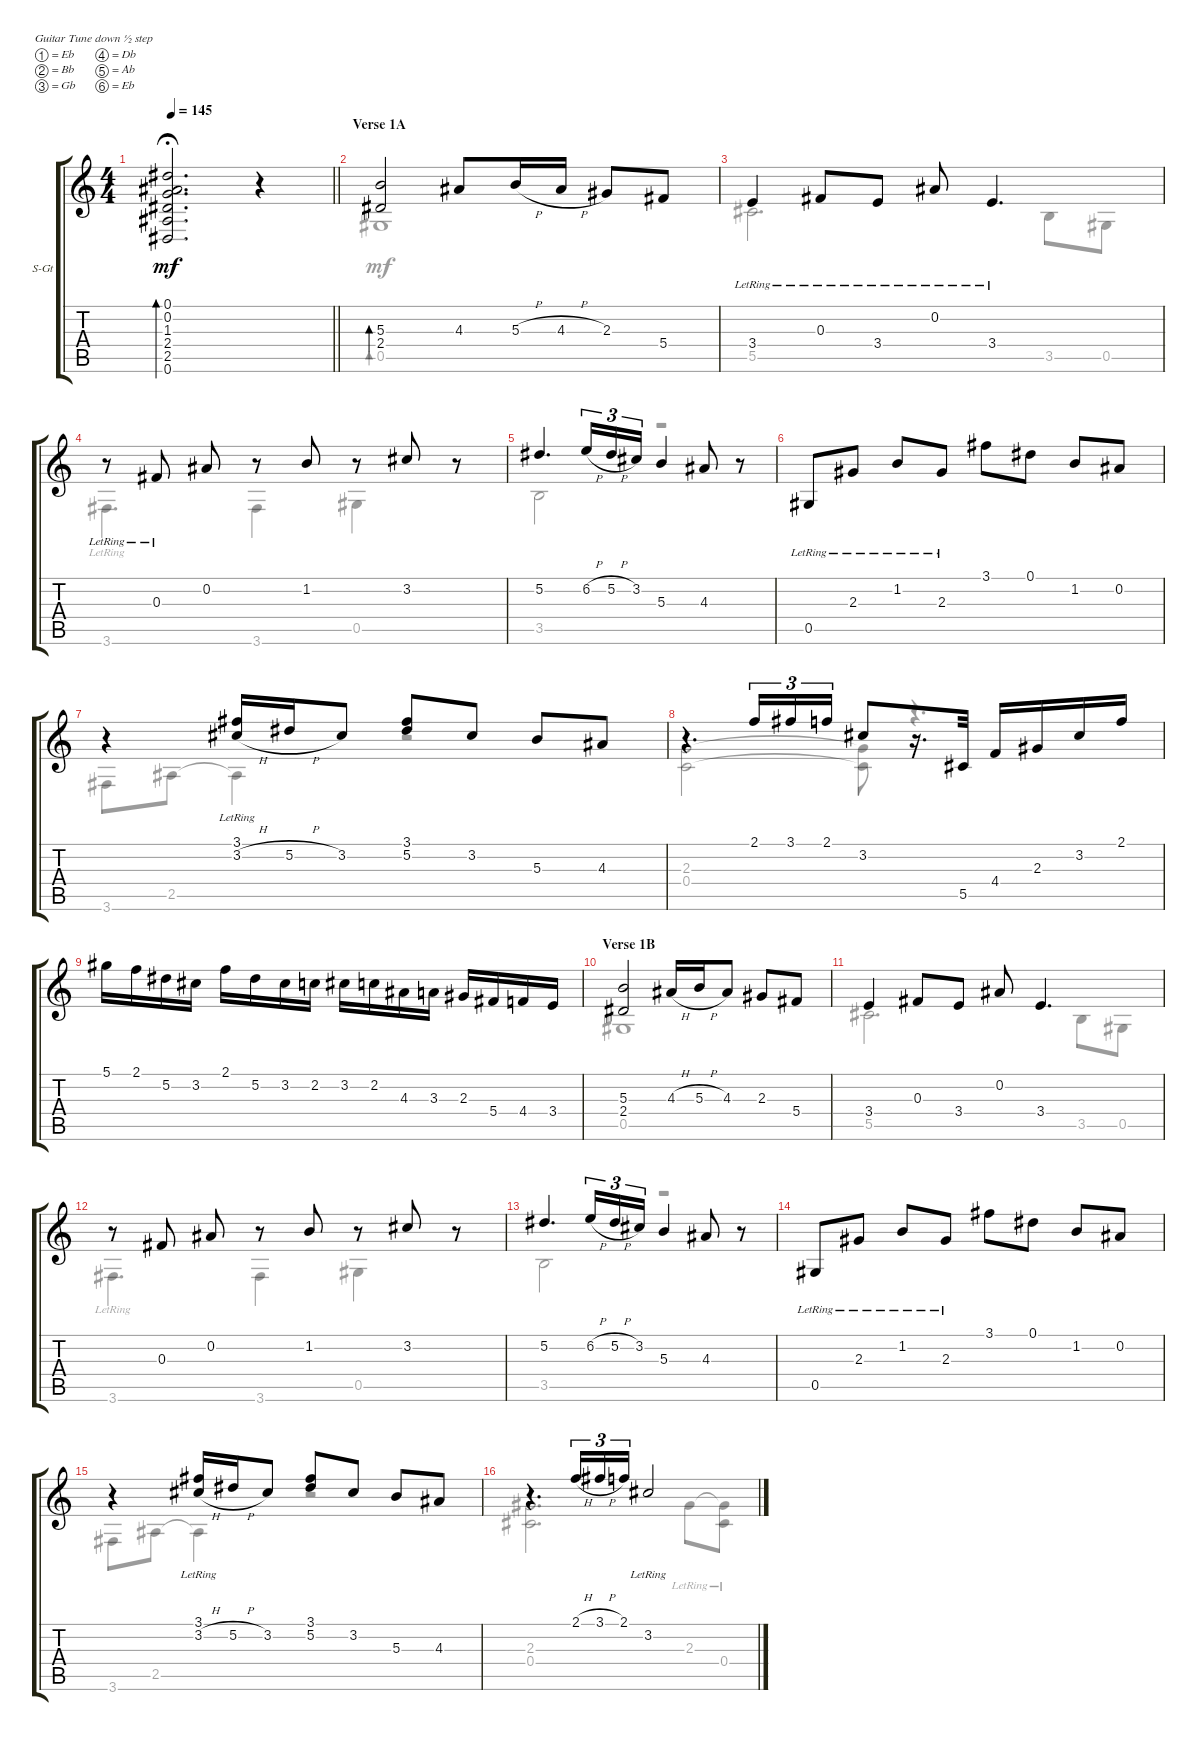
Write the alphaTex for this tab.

\defaultSystemsLayout 4
\bracketExtendMode groupsimilarinstruments
\firstSystemTrackNameOrientation horizontal
\otherSystemsTrackNameOrientation horizontal
\track ("Steel Guitar" "S-Gt") {instrument acousticguitarsteel}
\staff {score tabs}
\tuning (Eb4 Bb3 Gb3 Db3 Ab2 Eb2)
\voice
\ts (4 4)
\tempo 145
\clef g2
\barLineRight lightlight
\ks c
(0.6 2.5 2.4 1.3 0.2 0.1).2{d bd 343 dy mf fermata (medium 0.5)} r.4 |
\section ("" "Verse 1A")
(2.4 5.3).2{bd 237} 4.3.8 5.3{h}.16 4.3{h}.16 2.3.8 5.4.8 |
3.4{lr}.4 0.3{lr}.8 3.4{lr}.8 0.2{lr}.8 3.4{lr}.4{d} |
r.8 0.3{lr}.8 0.2.8 r.8 1.2.8 r.8 3.2.8 r.8 |
5.2.4{d} 6.2{h}.16{tu (3 2)} 5.2{h}.16{tu (3 2)} 3.2.16{tu (3 2)} 5.3.4 4.3.8 r.8 |
0.5{lr}.8 2.3{lr}.8 1.2{lr}.8 2.3{lr}.8 3.1.8 0.1.8 1.2.8 0.2.8 |
r.4 (3.1{lr} 3.2{h}).16 5.2{h}.16 3.2.8 (3.1 5.2).8 3.2.8 5.3.8 4.3.8 |
r.4{d} 2.1.16{tu (3 2)} 3.1.16{tu (3 2)} 2.1.16{tu (3 2)} 3.2.8 r.16{d} 5.5.32 4.4.16 2.3.16 3.2.16 2.1.16 |
5.1.16 2.1.16 5.2.16 3.2.16 2.1.16 5.2.16 3.2.16 2.2.16 3.2.16 2.2.16 4.3.16 3.3.16 2.3.16 5.4.16 4.4.16 3.4.16 |
\section ("" "Verse 1B")
(2.4 5.3).2 4.3{h}.16 5.3{h}.16 4.3.8 2.3.8 5.4.8 |
3.4.4 0.3.8 3.4.8 0.2.8 3.4.4{d} |
r.8 0.3.8 0.2.8 r.8 1.2.8 r.8 3.2.8 r.8 |
5.2.4{d} 6.2{h}.16{tu (3 2)} 5.2{h}.16{tu (3 2)} 3.2.16{tu (3 2)} 5.3.4 4.3.8 r.8 |
0.5{lr}.8 2.3{lr}.8 1.2{lr}.8 2.3{lr}.8 3.1.8 0.1.8 1.2.8 0.2.8 |
r.4 (3.1{lr} 3.2{h}).16 5.2{h}.16 3.2.8 (3.1 5.2).8 3.2.8 5.3.8 4.3.8 |
r.4{d} 2.1{h}.16{tu (3 2)} 3.1{h}.16{tu (3 2)} 2.1.16{tu (3 2)} 3.2{lr}.2
\voice
\clef g2
\ottava regular
\simile none
\barLineRight lightlight
\ks c
|
0.5.1{bd 0} |
5.5.2{d} 3.5.8 0.5.8 |
3.6{lr}.4{d} 3.6.4 0.5.4 r.8 |
3.5.2 r.2 |
|
3.6.8 2.5.8 2.5{t}.4 r.2 |
(0.4 2.3).2 (2.3{t} 0.4{t}).8 r.4{d} |
|
0.5.1 |
5.5.2{d} 3.5.8 0.5.8 |
3.6{lr}.4{d} 3.6.4 0.5.4 r.8 |
3.5.2 r.2 |
|
3.6.8 2.5.8 2.5{t}.4 r.2 |
(0.4 2.3).2{d} 2.3{lr}.8 (0.4{lr} 2.3{lr t}).8
